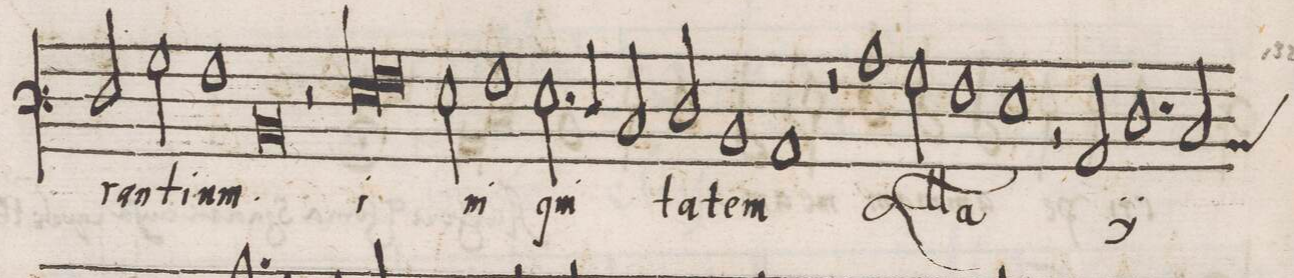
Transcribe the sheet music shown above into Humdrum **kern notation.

**kern	**text
*I"BASSVS	*
*clefF3	*
*k[]	*
*met(C|)	*
*M2/1	*
2F/	-ran-
2B\	-ti-
1A	-um.
=30	=30
0D	.
=31	=31
2r	.
1G	i-
*lig	*
1A	.
*Xlig	*
=32	=32
2G\	.
1A	-ni-
=33	=33
2.G\	-qui-
4F/	.
2E/	.
2F/	-ta-
=34	=34
1D	-tem
1C	.
=35	=35
2r	.
1c	al-
2B\	-l(e-
=36	=36
1A	-lu-
1G	-i)a
*	*ij
=37	=37
2r	.
2C/	al-
1.F	-le-
=38	=38
*custos:D	*
2E/	-lu-
*-	*-
